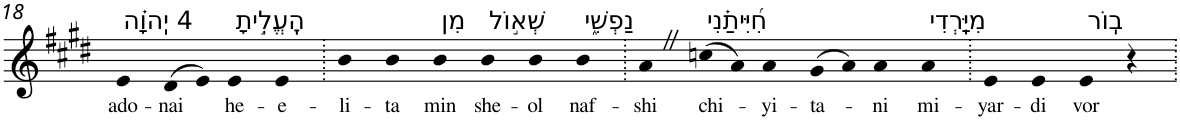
**kern	**text
*part1	*part1
*staff1	*staff1
*I"Piano	*
*I'Pno	*
!!LO:PB:g=z
*clefG2	*
*k[f#c#g#d#]	*
*E:	*
=18	=18
!LO:TX:a:t=4 יְֽהוָ֗ה	!
!	!LO:LY:b
4e	ado-
!	!LO:LY:b
(>8d#	-nai
8e)	.
!LO:TX:a:t=הֶֽעֱלִ֣יתָ	!
!	!LO:LY:b
4e	he-
!	!LO:LY:b
4e	-e-
=19.	=19.
!	!LO:LY:b
4b	-li-
!	!LO:LY:b
4b	-ta
!LO:TX:a:t=מִן	!
!	!LO:LY:b
4b	min
!LO:TX:a:t=שְׁא֣וֹל	!
!	!LO:LY:b
4b	she-
!	!LO:LY:b
4b	-ol
!LO:TX:a:t=נַפְשִׁ֑י	!
!	!LO:LY:b
4b	naf-
=20.	=20.
!	!LO:LY:b
4aZ	-shi
!LO:TX:a:t=חִ֝יִּיתַ֗נִי	!
!	!LO:LY:b
(>8ccn	chi-
8a)	.
!	!LO:LY:b
4a	-yi-
!	!LO:LY:b
(>8g#	-ta-
8a)	.
!	!LO:LY:b
4a	-ni
!LO:TX:a:t=מִיָּֽרְדִי	!
!	!LO:LY:b
4a	mi-
=21.	=21.
!	!LO:LY:b
4e	-yar-
!	!LO:LY:b
4e	-di
!LO:TX:a:t=בֽוֹר	!
!	!LO:LY:b
4e	vor
4r	.
=.	=.
*-	*-
